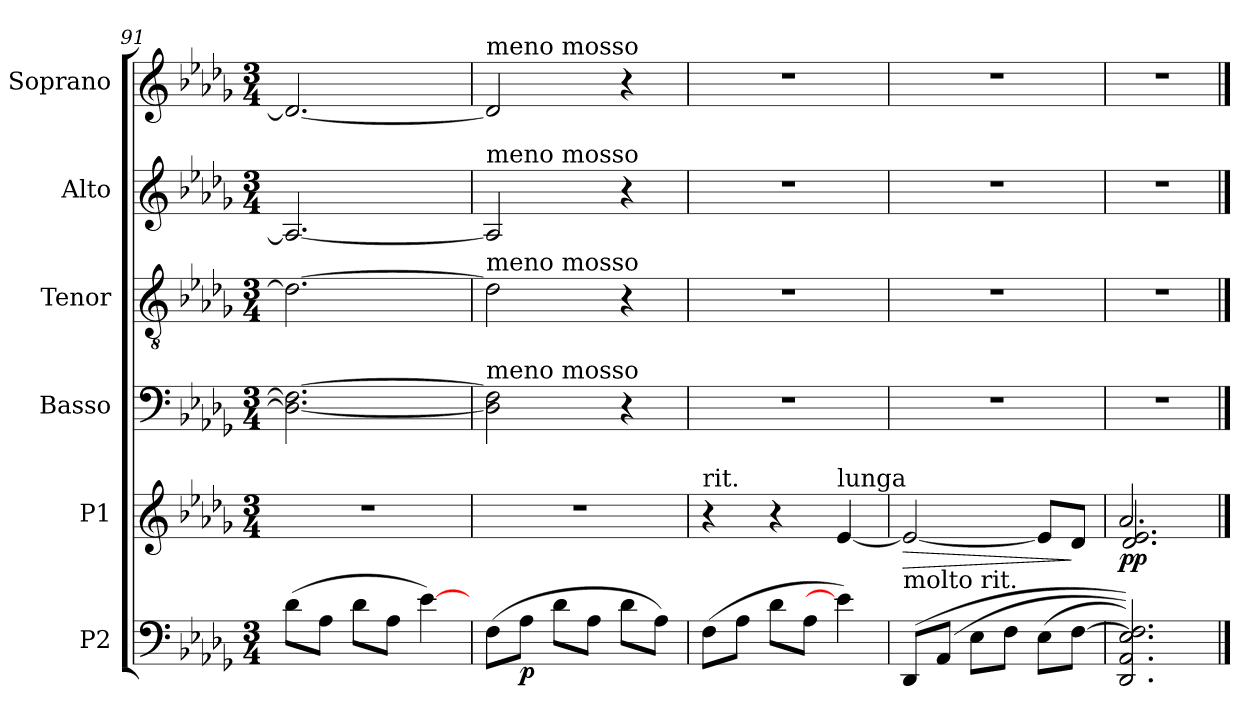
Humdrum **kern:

**kern	**dynam	**kern	**dynam	**kern	**kern	**kern	**kern
*part6	*part6	*part5	*part5	*part4	*part3	*part2	*part1
*staff6	*staff6	*staff5	*staff5	*staff4	*staff3	*staff2	*staff1
*I"P2	*	*I"P1	*	*I"Basso	*I"Tenor	*I"Alto	*I"Soprano
*	*	*	*	*I'B	*I'T	*I'A	*I'S
*clefF4	*	*clefG2	*	*clefF4	*clefGv2	*clefG2	*clefG2
*k[b-e-a-d-g-]	*	*k[b-e-a-d-g-]	*	*k[b-e-a-d-g-]	*k[b-e-a-d-g-]	*k[b-e-a-d-g-]	*k[b-e-a-d-g-]
*M3/4	*	*M3/4	*	*M3/4	*M3/4	*M3/4	*M3/4
=91	=91	=91	=91	=91	=91	=91	=91
(>8d-\L	.	2.r	.	2.D-\_ 2.F\_	2.d-\_	2.A-/_	2.d-/_
8A-\J	.	.	.	.	.	.	.
8d-\L	.	.	.	.	.	.	.
8A-\J	.	.	.	.	.	.	.
[4e-\)	.	.	.	.	.	.	.
!!LO:LB:g=z
=92	=92	=92	=92	=92	=92	=92	=92
!	!	!	!	!	!	!	!LO:TX:a:t=meno mosso
!	!	!	!	!	!	!LO:TX:a:t=meno mosso	!
!	!	!	!	!	!LO:TX:a:t=meno mosso	!	!
!	!	!	!	!LO:TX:a:t=meno mosso	!	!	!
(>8F\L	.	2.r	.	2D-\] 2F\]	2d-\]	2A-/]	2d-/]
!	!LO:DY:b	!	!	!	!	!	!
8A-\J	p	.	.	.	.	.	.
8d-\L	.	.	.	.	.	.	.
8A-\J	.	.	.	.	.	.	.
8d-\L	.	.	.	4r	4r	4r	4r
8A-\J)	.	.	.	.	.	.	.
=93	=93	=93	=93	=93	=93	=93	=93
!	!	!LO:TX:a:t=rit.	!	!	!	!	!
(>8F\L	.	4r	.	2.r	2.r	2.r	2.r
8A-\J	.	.	.	.	.	.	.
8d-\L	.	4r	.	.	.	.	.
8A-\J	.	.	.	.	.	.	.
!	!	!LO:TX:a:t=lunga	!	!	!	!	!
4e-\])	.	[4e-/	.	.	.	.	.
=94	=94	=94	=94	=94	=94	=94	=94
!LO:TX:a:t=molto rit.	!	!	!	!	!	!	!
!	!	!	!LO:HP:b	!	!	!	!
(>8DD-/L	.	2e-/_	>	2.r	2.r	2.r	2.r
(>8AA-/J	.	.	.	.	.	.	.
8E-\L	.	.	.	.	.	.	.
8F\J	.	.	.	.	.	.	.
(>8E-\L	.	8e-/L]	.	.	.	.	.
[8F\J	.	8d-/J	]	.	.	.	.
=95	=95	=95	=95	=95	=95	=95	=95
*	*	*^	*	*	*	*	*
!	!	!	!	!LO:DY:b	!	!	!	!
2.DD-/ 2.AA-/ 2.E-/ 2.F/])))	.	2.a-/	2.d-/ 2.e-/	pp	2.r	2.r	2.r	2.r
*	*	*v	*v	*	*	*	*	*
==	==	==	==	==	==	==	==
*-	*-	*-	*-	*-	*-	*-	*-
